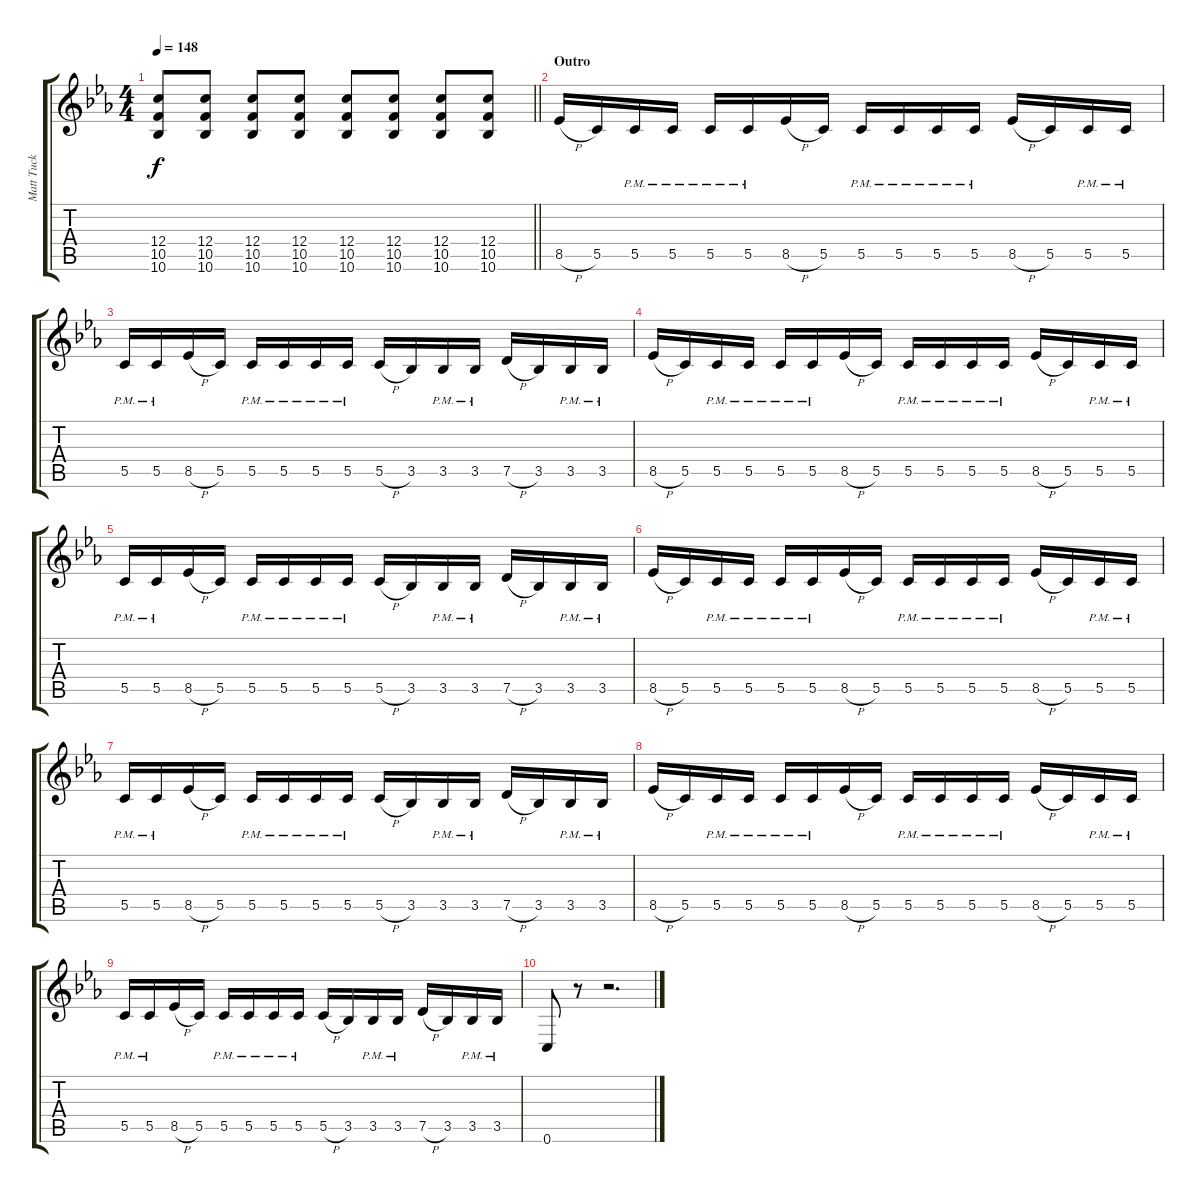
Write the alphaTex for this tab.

\track ("Matt Tuck" "Matt Tuck") {instrument distortionguitar}
\staff {score tabs}
\tuning (D4 A3 F3 C3 G2 C2) {hide}
\ts (4 4)
\tempo 148
\clef g2
\barLineRight lightlight
\ks eb
(12.4 10.5 10.6).8{dy f} (12.4 10.5 10.6).8 (12.4 10.5 10.6).8 (12.4 10.5 10.6).8 (12.4 10.5 10.6).8 (12.4 10.5 10.6).8 (12.4 10.5 10.6).8 (12.4 10.5 10.6).8 |
\section ("" "Outro")
8.5{h}.16 5.5.16 5.5{pm}.16 5.5{pm}.16 5.5{pm}.16 5.5{pm}.16 8.5{h}.16 5.5.16 5.5{pm}.16 5.5{pm}.16 5.5{pm}.16 5.5{pm}.16 8.5{h}.16 5.5.16 5.5{pm}.16 5.5{pm}.16 |
5.5{pm}.16 5.5{pm}.16 8.5{h}.16 5.5.16 5.5{pm}.16 5.5{pm}.16 5.5{pm}.16 5.5{pm}.16 5.5{h}.16 3.5.16 3.5{pm}.16 3.5{pm}.16 7.5{h}.16 3.5.16 3.5{pm}.16 3.5{pm}.16 |
8.5{h}.16 5.5.16 5.5{pm}.16 5.5{pm}.16 5.5{pm}.16 5.5{pm}.16 8.5{h}.16 5.5.16 5.5{pm}.16 5.5{pm}.16 5.5{pm}.16 5.5{pm}.16 8.5{h}.16 5.5.16 5.5{pm}.16 5.5{pm}.16 |
5.5{pm}.16 5.5{pm}.16 8.5{h}.16 5.5.16 5.5{pm}.16 5.5{pm}.16 5.5{pm}.16 5.5{pm}.16 5.5{h}.16 3.5.16 3.5{pm}.16 3.5{pm}.16 7.5{h}.16 3.5.16 3.5{pm}.16 3.5{pm}.16 |
8.5{h}.16 5.5.16 5.5{pm}.16 5.5{pm}.16 5.5{pm}.16 5.5{pm}.16 8.5{h}.16 5.5.16 5.5{pm}.16 5.5{pm}.16 5.5{pm}.16 5.5{pm}.16 8.5{h}.16 5.5.16 5.5{pm}.16 5.5{pm}.16 |
5.5{pm}.16 5.5{pm}.16 8.5{h}.16 5.5.16 5.5{pm}.16 5.5{pm}.16 5.5{pm}.16 5.5{pm}.16 5.5{h}.16 3.5.16 3.5{pm}.16 3.5{pm}.16 7.5{h}.16 3.5.16 3.5{pm}.16 3.5{pm}.16 |
8.5{h}.16 5.5.16 5.5{pm}.16 5.5{pm}.16 5.5{pm}.16 5.5{pm}.16 8.5{h}.16 5.5.16 5.5{pm}.16 5.5{pm}.16 5.5{pm}.16 5.5{pm}.16 8.5{h}.16 5.5.16 5.5{pm}.16 5.5{pm}.16 |
5.5{pm}.16 5.5{pm}.16 8.5{h}.16 5.5.16 5.5{pm}.16 5.5{pm}.16 5.5{pm}.16 5.5{pm}.16 5.5{h}.16 3.5.16 3.5{pm}.16 3.5{pm}.16 7.5{h}.16 3.5.16 3.5{pm}.16 3.5{pm}.16 |
0.6.8 r.8 r.2{d}
